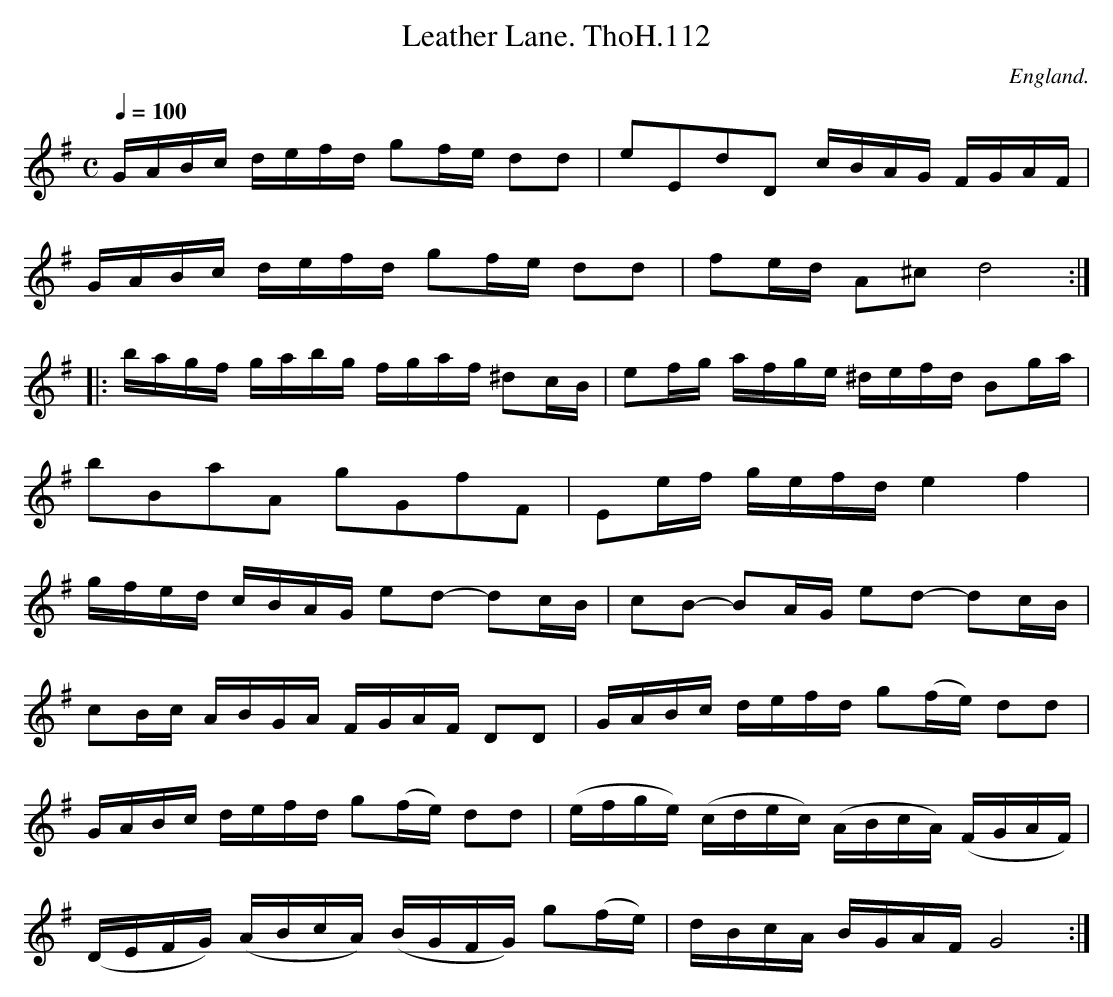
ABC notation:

X:1
T:Leather Lane. ThoH.112
Q:1/4=100
M:C
L:1/16
O:England.
K:G
GABc defd g2fe d2d2|e2E2d2D2 cBAG FGAF|
GABc defd g2fe d2d2|f2ed A2^c2d8:|
|:bagf gabg fgaf ^d2cB|e2fg afge ^defd B2ga|
b2B2a2A2 g2G2f2F2|E2ef gefd e4f4|
gfed cBAG e2d2- d2cB|c2B2- B2AG e2d2- d2cB|
c2Bc ABGA FGAF D2D2|GABc defd g2(fe) d2d2|
GABc defd g2(fe) d2d2|(efge) (cdec) (ABcA) (FGAF)|
(DEFG) (ABcA) (BGFG) g2(fe)|dBcA BGAFG8:|
